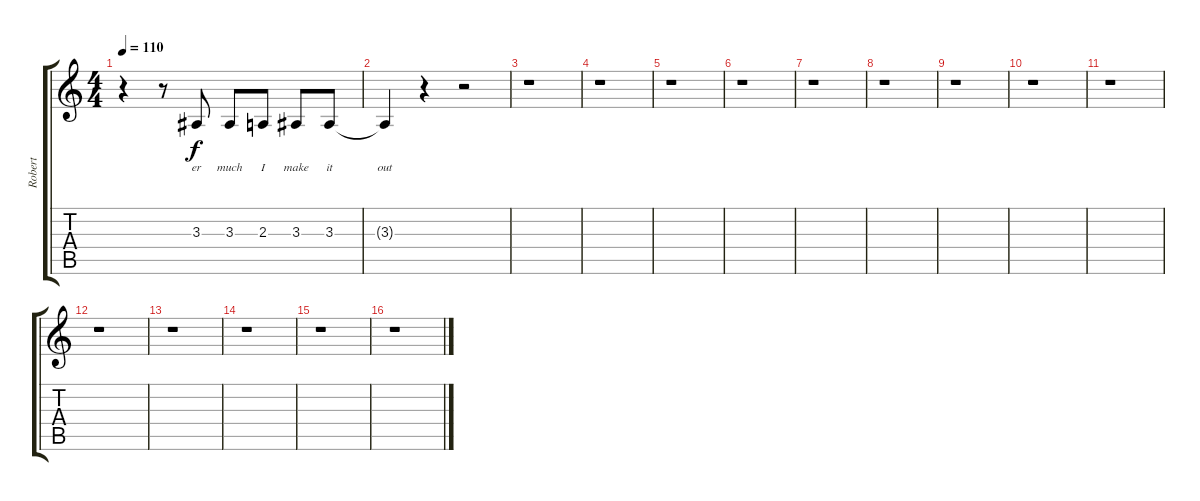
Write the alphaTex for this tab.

\track ("Robert" "Robert") {instrument sopranosax}
\staff {score tabs}
\tuning (E4 B3 G3 D3 A2 E2) {hide}
\ts (4 4)
\tempo 110
\clef g2
\ks c
r.4{dy f} r.8 3.3.8{lyrics (0 "er") lyrics (1 "") lyrics (2 "") lyrics (3 "") lyrics (4 "")} 3.3.8{lyrics (0 "much") lyrics (1 "") lyrics (2 "") lyrics (3 "") lyrics (4 "")} 2.3.8{lyrics (0 "I") lyrics (1 "") lyrics (2 "") lyrics (3 "") lyrics (4 "")} 3.3.8{lyrics (0 "make") lyrics (1 "") lyrics (2 "") lyrics (3 "") lyrics (4 "")} 3.3.8{lyrics (0 "it") lyrics (1 "") lyrics (2 "") lyrics (3 "") lyrics (4 "")} |
3.3{t}.4{lyrics (0 "out") lyrics (1 "") lyrics (2 "") lyrics (3 "") lyrics (4 "")} r.4 r.2 |
r.1 |
r.1 |
r.1 |
r.1 |
r.1 |
r.1 |
r.1 |
r.1 |
r.1 |
r.1 |
r.1 |
r.1 |
r.1 |
r.1
